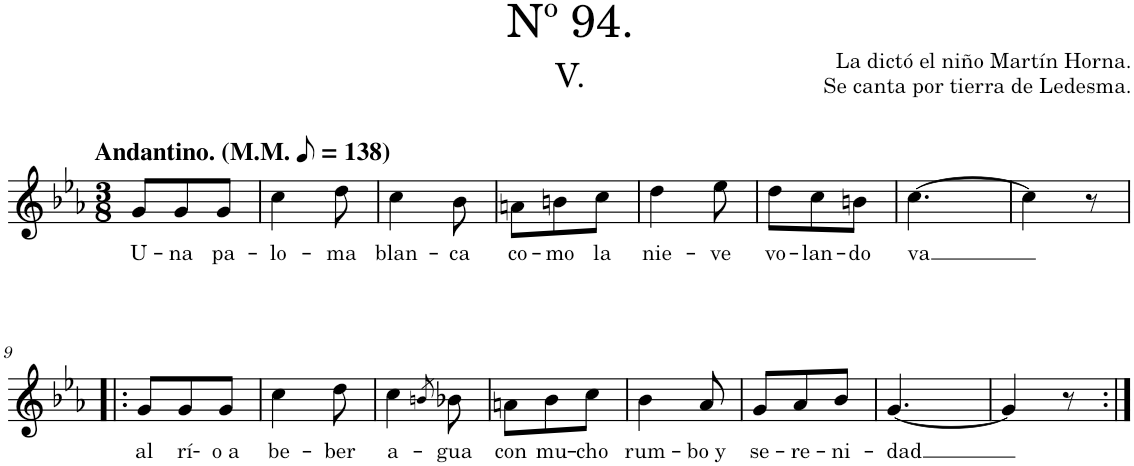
**kern	**text
*part1	*part1
*staff1	*staff1
*I"Piano	*
*I'Pno.	*
*clefG2	*
*k[b-e-a-]	*
*M3/8	*
*MM69	*
=1	=1
!LO:TX:a:B:t=Andantino. (M.M.	!
!LO:TX:a:B:t=)	!
!	!LO:LY:b
8g/L	U-
!	!LO:LY:b
8g/	-na
!	!LO:LY:b
8g/J	pa-
=2	=2
!	!LO:LY:b
4cc\	-lo-
!	!LO:LY:b
8dd\	-ma
=3	=3
!	!LO:LY:b
4cc\	blan-
!	!LO:LY:b
8b-\	-ca
=4	=4
!	!LO:LY:b
8an\L	co-
!	!LO:LY:b
8bn\	-mo
!	!LO:LY:b
8cc\J	la
=5	=5
!	!LO:LY:b
4dd\	nie-
!	!LO:LY:b
8ee-\	-ve
=6	=6
!	!LO:LY:b
8dd\L	vo-
!	!LO:LY:b
8cc\	-lan-
!	!LO:LY:b
8bn\J	-do
=7	=7
!	!LO:LY:b
[4.cc\	va
=8	=8
4cc\]	.
8r	.
!!LO:LB:g=z
=9!|:	=9!|:
!	!LO:LY:b
8g/L	al
!	!LO:LY:b
8g/	rí-
!	!LO:LY:b
8g/J	-o a
=10	=10
!	!LO:LY:b
4cc\	be-
!	!LO:LY:b
8dd\	-ber
=11	=11
!	!LO:LY:b
4cc\	a-
8qbn/	.
!	!LO:LY:b
8b-X\	-gua
=12	=12
!	!LO:LY:b
8an\L	con
!	!LO:LY:b
8b-\	mu-
!	!LO:LY:b
8cc\J	-cho
=13	=13
!	!LO:LY:b
4b-\	rum-
!	!LO:LY:b
8a-/	-bo y
=14	=14
!	!LO:LY:b
8g/L	se-
!	!LO:LY:b
8a-/	-re-
!	!LO:LY:b
8b-/J	-ni-
=15	=15
!	!LO:LY:b
[4.g/	-dad
=16	=16
4g/]	.
8r	.
=:|!	=:|!
*-	*-
